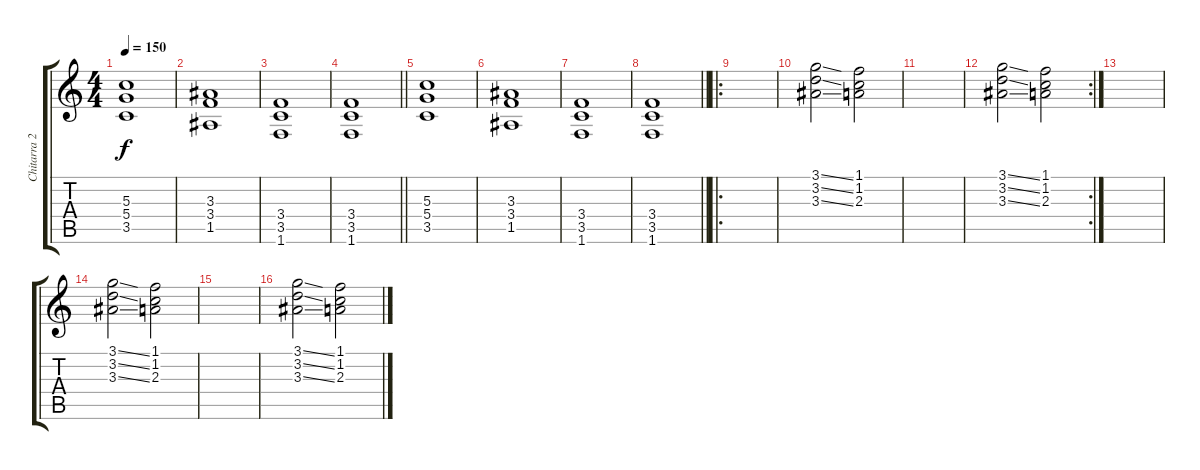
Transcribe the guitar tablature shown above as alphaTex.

\track ("Chitarra 2" "Chitarra 2") {instrument overdrivenguitar}
\staff {score tabs}
\tuning (E4 B3 G3 D3 A2 E2) {hide}
\ts (4 4)
\tempo 150
\clef g2
\ks c
(5.3 5.4 3.5).1{dy f} |
(3.3 3.4 1.5).1 |
(3.4 3.5 1.6).1 |
\barLineRight lightlight
(3.4 3.5 1.6).1 |
(5.3 5.4 3.5).1 |
(3.3 3.4 1.5).1 |
(3.4 3.5 1.6).1 |
\barLineRight lightlight
(3.4 3.5 1.6).1 |
\ro
|
(3.1{ss} 3.2{ss} 3.3{ss}).2 (1.1 1.2 2.3).2 |
|
\rc 2
(3.1{ss} 3.2{ss} 3.3{ss}).2 (1.1 1.2 2.3).2 |
|
(3.1{ss} 3.2{ss} 3.3{ss}).2 (1.1 1.2 2.3).2 |
|
(3.1{ss} 3.2{ss} 3.3{ss}).2 (1.1 1.2 2.3).2
